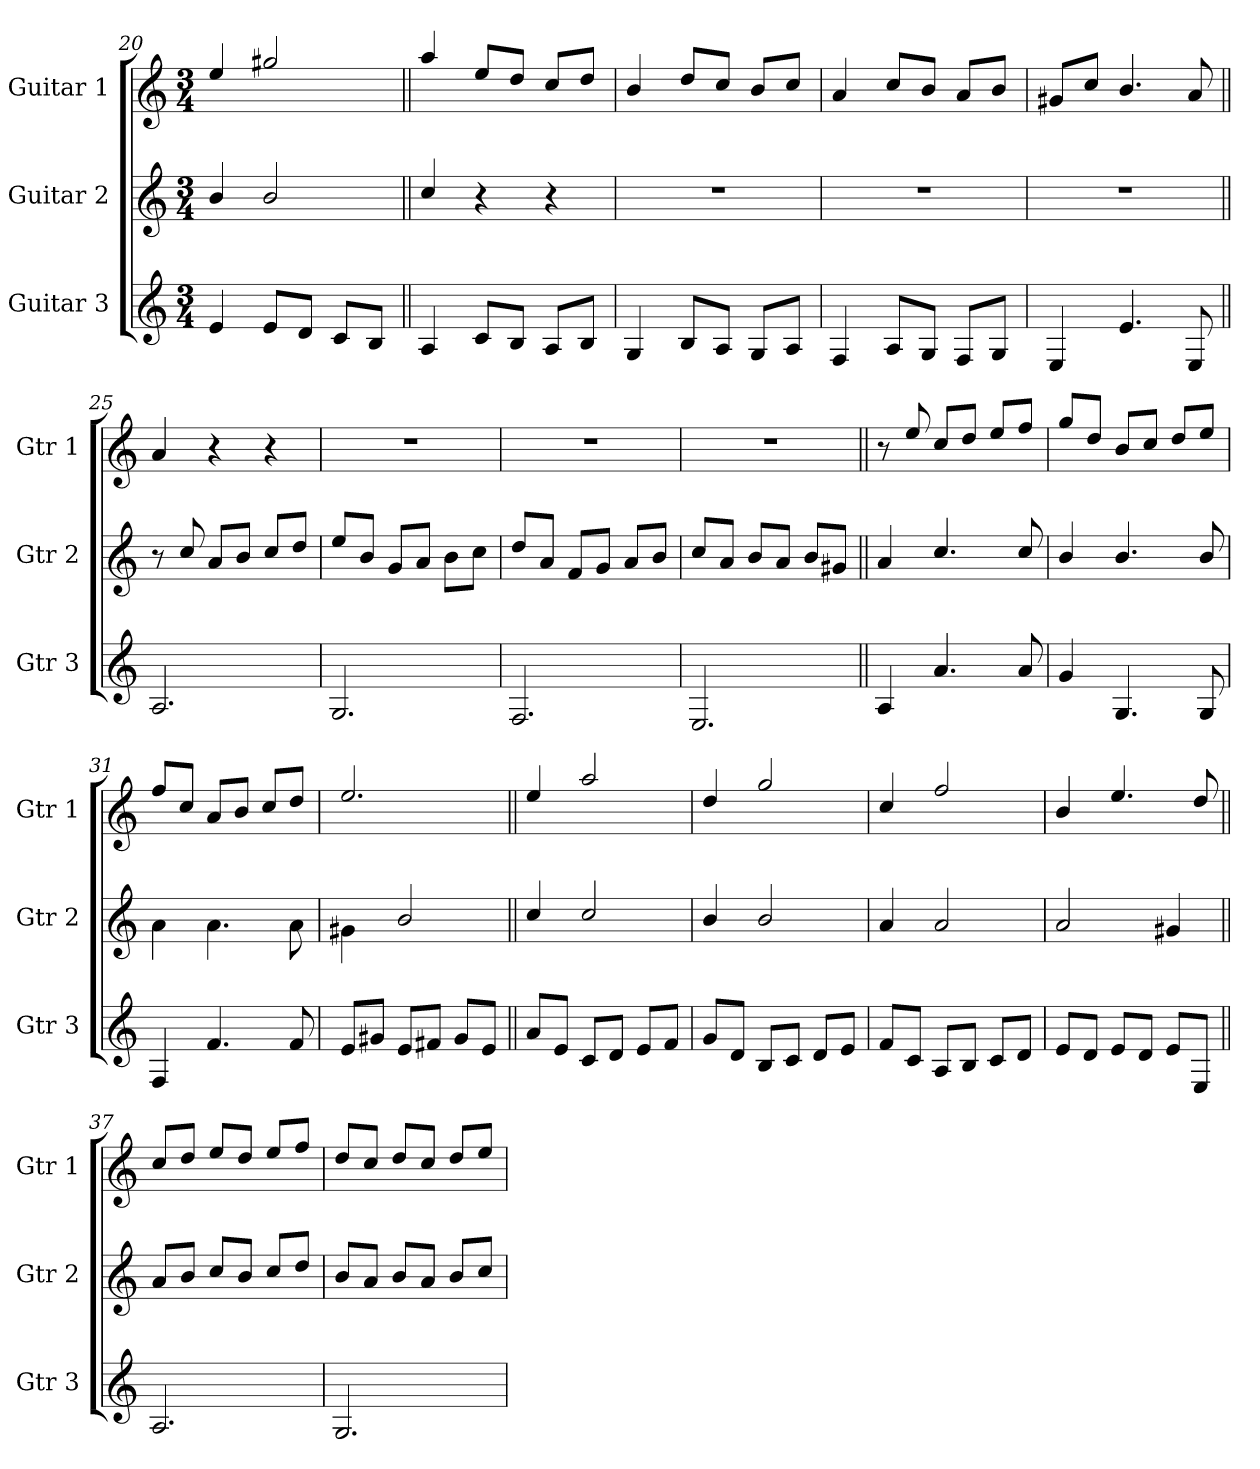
**kern	**kern	**kern
*part3	*part2	*part1
*staff3	*staff2	*staff1
*I"Guitar 3	*I"Guitar 2	*I"Guitar 1
*I'Gtr 3	*I'Gtr 2	*I'Gtr 1
*clefG2	*clefG2	*clefG2
*ITrd7c12	*ITrd7c12	*ITrd7c12
*k[]	*k[]	*k[]
*C:	*C:	*C:
*M3/4	*M3/4	*M3/4
=20	=20	=20
4Ei/	4Bi/	4ei/
8Ei/L	2Bi/	2g#Xi/
8Di/J	.	.
8Ci/L	.	.
8BBi/J	.	.
=21||	=21||	=21||
4AAi/	4ci/	4ai/
8Ci/L	4r	8ei/L
8BBi/J	.	8di/J
8AAi/L	4r	8ci/L
8BBi/J	.	8di/J
=22	=22	=22
!	!LO:N:vis=1	!
4GGi/	2.r	4Bi/
8BBi/L	.	8di/L
8AAi/J	.	8ci/J
8GGi/L	.	8Bi/L
8AAi/J	.	8ci/J
!!LO:LB:g=z
=23	=23	=23
!	!LO:N:vis=1	!
4FFi/	2.r	4Ai/
8AAi/L	.	8ci/L
8GGi/J	.	8Bi/J
8FFi/L	.	8Ai/L
8GGi/J	.	8Bi/J
=24	=24	=24
!	!LO:N:vis=1	!
4EEi/	2.r	8G#Xi/L
.	.	8ci/J
4.Ei/	.	4.Bi/
8EEi/	.	8Ai/
=25||	=25||	=25||
2.AAi/	8r	4Ai/
.	8ci/	.
.	8Ai/L	4r
.	8Bi/J	.
.	8ci/L	4r
.	8di/J	.
=26	=26	=26
!	!	!LO:N:vis=1
2.GGi/	8ei/L	2.r
.	8Bi/J	.
.	8Gi/L	.
.	8Ai/J	.
.	8Bi\L	.
.	8ci\J	.
=27	=27	=27
!	!	!LO:N:vis=1
2.FFi/	8di/L	2.r
.	8Ai/J	.
.	8Fi/L	.
.	8Gi/J	.
.	8Ai/L	.
.	8Bi/J	.
=28	=28	=28
!	!	!LO:N:vis=1
2.EEi/	8ci/L	2.r
.	8Ai/J	.
.	8Bi/L	.
.	8Ai/J	.
.	8Bi/L	.
.	8G#Xi/J	.
!!LO:PB:g=z
=29||	=29||	=29||
4AAi/	4Ai/	8r
.	.	8ei/
4.Ai/	4.ci/	8ci/L
.	.	8di/J
.	.	8ei/L
8Ai/	8ci/	8fi/J
=30	=30	=30
4Gi/	4Bi/	8gi/L
.	.	8di/J
4.GGi/	4.Bi/	8Bi/L
.	.	8ci/J
.	.	8di/L
8GGi/	8Bi/	8ei/J
=31	=31	=31
4FFi/	4Ai\	8fi/L
.	.	8ci/J
4.Fi/	4.Ai\	8Ai/L
.	.	8Bi/J
.	.	8ci/L
8Fi/	8Ai\	8di/J
=32	=32	=32
8Ei/L	4G#Xi\	2.ei/
8G#Xi/J	.	.
8Ei/L	2Bi/	.
8F#Xi/J	.	.
8G#i/L	.	.
8Ei/J	.	.
=33||	=33||	=33||
8Ai/L	4ci/	4ei/
8Ei/J	.	.
8Ci/L	2ci/	2ai/
8Di/J	.	.
8Ei/L	.	.
8Fi/J	.	.
=34	=34	=34
8Gi/L	4Bi/	4di/
8Di/J	.	.
8BBi/L	2Bi/	2gi/
8Ci/J	.	.
8Di/L	.	.
8Ei/J	.	.
!!LO:LB:g=z
=35	=35	=35
8Fi/L	4Ai/	4ci/
8Ci/J	.	.
8AAi/L	2Ai/	2fi/
8BBi/J	.	.
8Ci/L	.	.
8Di/J	.	.
=36	=36	=36
8Ei/L	2Ai/	4Bi/
8Di/J	.	.
8Ei/L	.	4.ei/
8Di/J	.	.
8Ei/L	4G#Xi/	.
8EEi/J	.	8di/
=37||	=37||	=37||
2.AAi/	8Ai/L	8ci/L
.	8Bi/J	8di/J
.	8ci/L	8ei/L
.	8Bi/J	8di/J
.	8ci/L	8ei/L
.	8di/J	8fi/J
=38	=38	=38
2.GGi/	8Bi/L	8di/L
.	8Ai/J	8ci/J
.	8Bi/L	8di/L
.	8Ai/J	8ci/J
.	8Bi/L	8di/L
.	8ci/J	8ei/J
=	=	=
*-	*-	*-
